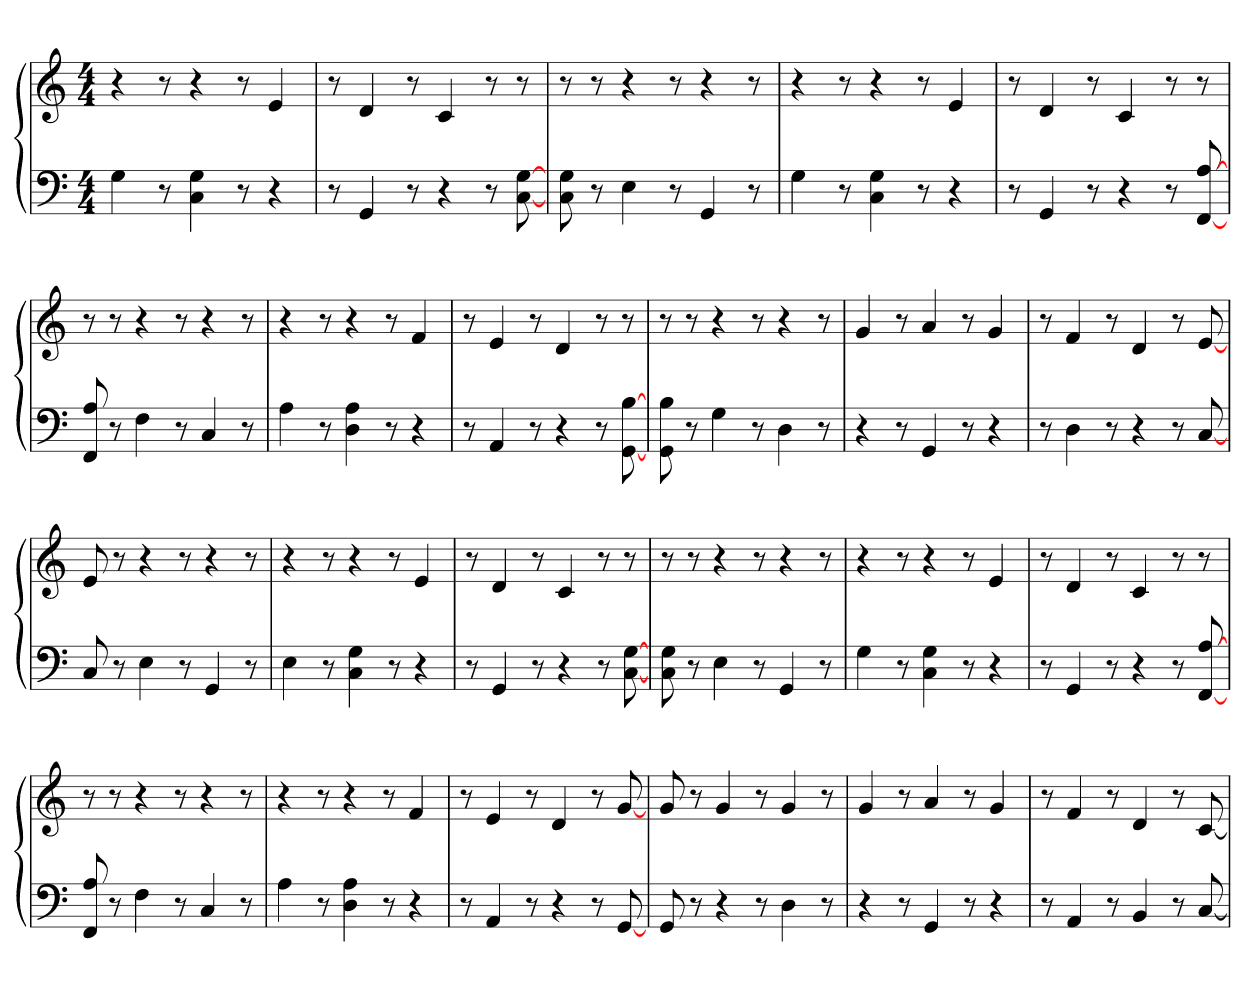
**kern	**kern
*part2	*part1
*staff2	*staff1
*clefF4	*clefG2
*M4/4	*M4/4
=	=
4G	4r
8r	8r
4C 4G	4r
8r	8r
4r	4e
=	=
8r	8r
4GG	4d
8r	8r
4r	4c
8r	8r
[8C [8G	8r
=	=
8C 8G	8r
8r	8r
4E	4r
8r	8r
4GG	4r
8r	8r
=	=
4G	4r
8r	8r
4C 4G	4r
8r	8r
4r	4e
=	=
8r	8r
4GG	4d
8r	8r
4r	4c
8r	8r
[8FF [8A	8r
=	=
8FF 8A	8r
8r	8r
4F	4r
8r	8r
4C	4r
8r	8r
=	=
4A	4r
8r	8r
4D 4A	4r
8r	8r
4r	4f
=	=
8r	8r
4AA	4e
8r	8r
4r	4d
8r	8r
[8GG [8B	8r
=	=
8GG 8B	8r
8r	8r
4G	4r
8r	8r
4D	4r
8r	8r
=	=
4r	4g
8r	8r
4GG	4a
8r	8r
4r	4g
=	=
8r	8r
4D	4f
8r	8r
4r	4d
8r	8r
[8C	[8e
=	=
8C	8e
8r	8r
4E	4r
8r	8r
4GG	4r
8r	8r
=	=
4E	4r
8r	8r
4C 4G	4r
8r	8r
4r	4e
=	=
8r	8r
4GG	4d
8r	8r
4r	4c
8r	8r
[8C [8G	8r
=	=
8C 8G	8r
8r	8r
4E	4r
8r	8r
4GG	4r
8r	8r
=	=
4G	4r
8r	8r
4C 4G	4r
8r	8r
4r	4e
=	=
8r	8r
4GG	4d
8r	8r
4r	4c
8r	8r
[8FF [8A	8r
=	=
8FF 8A	8r
8r	8r
4F	4r
8r	8r
4C	4r
8r	8r
=	=
4A	4r
8r	8r
4D 4A	4r
8r	8r
4r	4f
=	=
8r	8r
4AA	4e
8r	8r
4r	4d
8r	8r
[8GG	[8g
=	=
8GG	8g
8r	8r
4r	4g
8r	8r
4D	4g
8r	8r
=	=
4r	4g
8r	8r
4GG	4a
8r	8r
4r	4g
=	=
8r	8r
4AA	4f
8r	8r
4BB	4d
8r	8r
[8C	[8c
=	=
*-	*-
